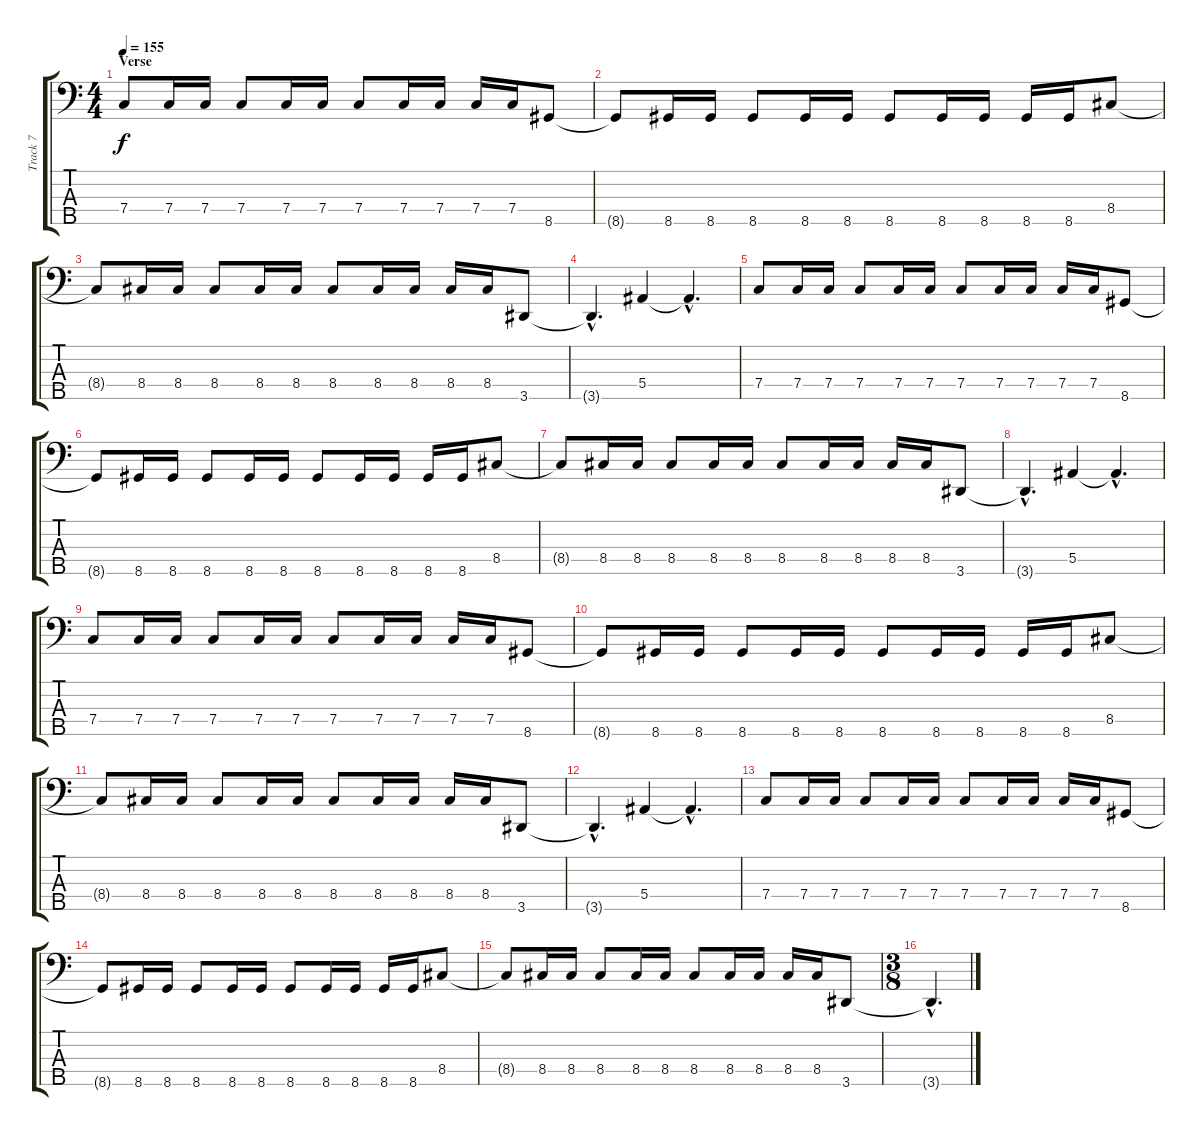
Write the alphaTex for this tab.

\track ("Track 7" "Track 7") {instrument electricbasspick}
\staff {score tabs}
\tuning (Ab2 Eb2 Bb1 F1 C1) {hide}
\ts (4 4)
\section ("" "Verse")
\tempo 155
\clef f4
\ks c
7.4.8{dy f} 7.4.16 7.4.16 7.4.8 7.4.16 7.4.16 7.4.8 7.4.16 7.4.16 7.4.16 7.4.16 8.5.8 |
8.5{t}.8 8.5.16 8.5.16 8.5.8 8.5.16 8.5.16 8.5.8 8.5.16 8.5.16 8.5.16 8.5.16 8.4.8 |
8.4{t}.8 8.4.16 8.4.16 8.4.8 8.4.16 8.4.16 8.4.8 8.4.16 8.4.16 8.4.16 8.4.16 3.5.8 |
3.5{hac t}.4{d} 5.4.4 5.4{hac t}.4{d} |
7.4.8 7.4.16 7.4.16 7.4.8 7.4.16 7.4.16 7.4.8 7.4.16 7.4.16 7.4.16 7.4.16 8.5.8 |
8.5{t}.8 8.5.16 8.5.16 8.5.8 8.5.16 8.5.16 8.5.8 8.5.16 8.5.16 8.5.16 8.5.16 8.4.8 |
8.4{t}.8 8.4.16 8.4.16 8.4.8 8.4.16 8.4.16 8.4.8 8.4.16 8.4.16 8.4.16 8.4.16 3.5.8 |
3.5{hac t}.4{d} 5.4.4 5.4{hac t}.4{d} |
7.4.8 7.4.16 7.4.16 7.4.8 7.4.16 7.4.16 7.4.8 7.4.16 7.4.16 7.4.16 7.4.16 8.5.8 |
8.5{t}.8 8.5.16 8.5.16 8.5.8 8.5.16 8.5.16 8.5.8 8.5.16 8.5.16 8.5.16 8.5.16 8.4.8 |
8.4{t}.8 8.4.16 8.4.16 8.4.8 8.4.16 8.4.16 8.4.8 8.4.16 8.4.16 8.4.16 8.4.16 3.5.8 |
3.5{hac t}.4{d} 5.4.4 5.4{hac t}.4{d} |
7.4.8 7.4.16 7.4.16 7.4.8 7.4.16 7.4.16 7.4.8 7.4.16 7.4.16 7.4.16 7.4.16 8.5.8 |
8.5{t}.8 8.5.16 8.5.16 8.5.8 8.5.16 8.5.16 8.5.8 8.5.16 8.5.16 8.5.16 8.5.16 8.4.8 |
8.4{t}.8 8.4.16 8.4.16 8.4.8 8.4.16 8.4.16 8.4.8 8.4.16 8.4.16 8.4.16 8.4.16 3.5.8 |
\ts (3 8)
3.5{hac t}.4{d}
